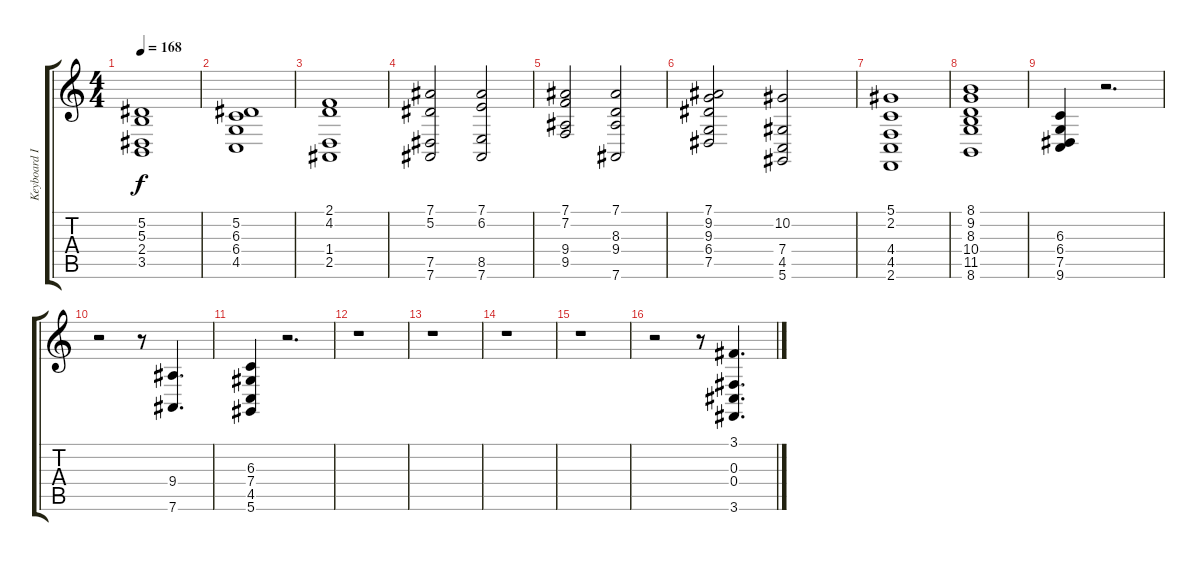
\track ("Keyboard II" "Keyboard I") {instrument choiraahs}
\staff {score tabs}
\tuning (Eb4 Bb3 Gb3 Db3 Ab2 Eb2) {hide}
\ts (4 4)
\tempo 168
\clef g2
\ks c
(5.2 5.3 2.4 3.5).1{dy f} |
(5.2 6.3 6.4 4.5).1 |
(2.1 4.2 1.4 2.5).1 |
(7.1 5.2 7.5 7.6).2 (7.1 6.2 8.5 7.6).2 |
(7.1 7.2 9.4 9.5).2 (7.1 8.3 9.4 7.6).2 |
(7.1 9.2 9.3 6.4 7.5).2 (10.2 7.4 4.5 5.6).2 |
(5.1 2.2 4.4 4.5 2.6).1 |
(8.1 9.2 8.3 10.4 11.5 8.6).1 |
(6.3 6.4 7.5 9.6).4 r.2{d} |
r.2 r.8 (9.4 7.6).4{d} |
(6.3 7.4 4.5 5.6).4 r.2{d} |
r.1 |
r.1 |
r.1 |
r.1 |
r.2 r.8 (3.1 0.3 0.4 3.6).4{d}
